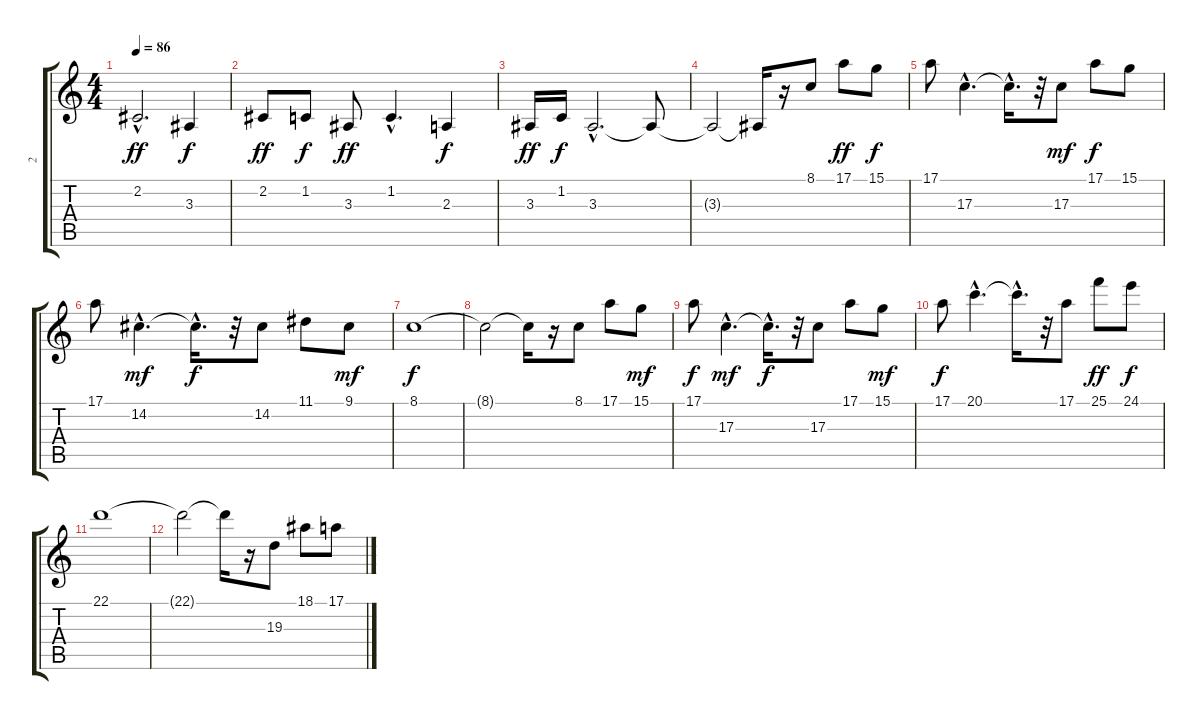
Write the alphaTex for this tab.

\track ("2" "2") {instrument englishhorn}
\staff {score tabs}
\tuning (E4 B3 G3 D3 A2 E2) {hide}
\ts (4 4)
\tempo 86
\clef g2
\ks c
2.2{hac}.2{d dy ff} 3.3.4{dy f} |
2.2.8{dy ff} 1.2.8{dy f} 3.3.8{dy ff} 1.2{hac}.4{d} 2.3.4{dy f} |
3.3.16{dy ff} 1.2.16{dy f} 3.3{hac}.2{d} 3.3{t}.8 |
3.3{t}.2 3.3{t}.16 r.16 8.1.8 17.1.8{dy ff} 15.1.8{dy f} |
17.1.8 17.3{hac}.4{d} 17.3{hac t}.16{d} r.32 17.3.8{dy mf} 17.1.8{dy f} 15.1.8 |
17.1.8 14.2{hac}.4{d dy mf} 14.2{hac t}.16{d dy f} r.32 14.2.8 11.1.8 9.1.8{dy mf} |
8.1.1{dy f} |
8.1{t}.2 8.1{t}.16 r.16 8.1.8 17.1.8 15.1.8{dy mf} |
17.1.8{dy f} 17.3{hac}.4{d dy mf} 17.3{hac t}.16{d dy f} r.32 17.3.8 17.1.8 15.1.8{dy mf} |
17.1.8{dy f} 20.1{hac}.4{d} 20.1{hac t}.16{d} r.32 17.1.8 25.1.8{dy ff} 24.1.8{dy f} |
22.1.1 |
22.1{t}.2 22.1{t}.16 r.16 19.3.8 18.1.8 17.1.8
